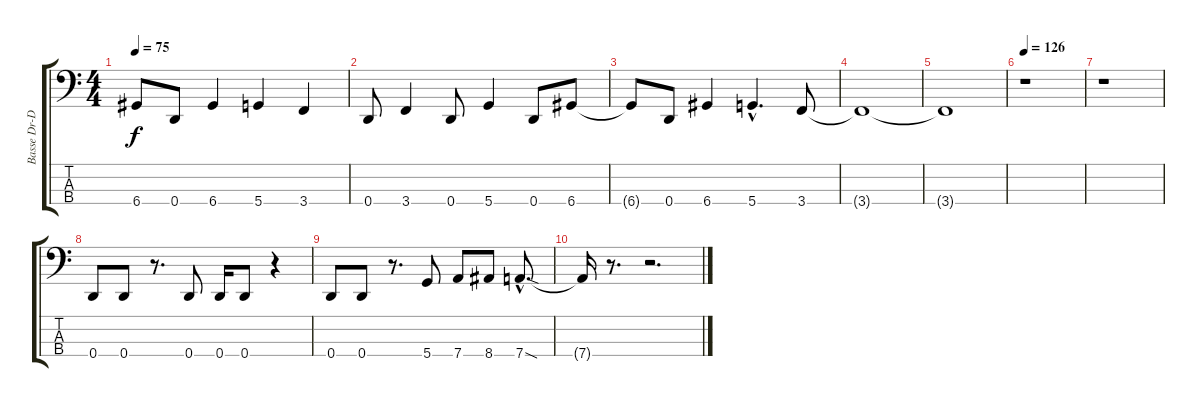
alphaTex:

\track ("Basse Dr-D" "Basse Dr-D") {instrument electricbasspick}
\staff {score tabs}
\tuning (G2 D2 A1 D1) {hide}
\ts (4 4)
\tempo 75
\clef f4
\ks c
6.4{t}.8{dy f} 0.4.8 6.4.4 5.4.4 3.4.4 |
0.4.8 3.4.4 0.4.8 5.4.4 0.4.8 6.4.8 |
6.4{t}.8 0.4.8 6.4.4 5.4{hac}.4{d} 3.4.8 |
3.4{t}.1 |
3.4{t}.1 |
\tempo 126
r.1 |
r.1 |
0.4.8 0.4.8 r.8{d} 0.4.8 0.4.16 0.4.8 r.4 |
0.4.8 0.4.8 r.8{d} 5.4.8 7.4.8 8.4.8 7.4{sod hac}.8{d} |
7.4{t}.16 r.8{d} r.2{d}
